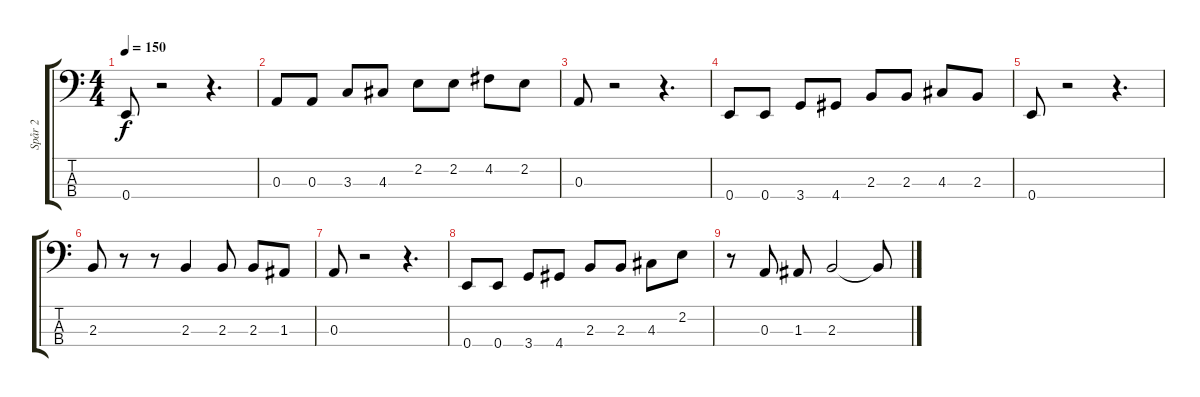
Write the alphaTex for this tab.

\track ("Spår 2" "Spår 2") {instrument electricbassfinger}
\staff {score tabs}
\tuning (G2 D2 A1 E1) {hide}
\ts (4 4)
\tempo 150
\clef f4
\ks c
0.4.8{dy f} r.2 r.4{d} |
0.3.8 0.3.8 3.3.8 4.3.8 2.2.8 2.2.8 4.2.8 2.2.8 |
0.3.8 r.2 r.4{d} |
0.4.8 0.4.8 3.4.8 4.4.8 2.3.8 2.3.8 4.3.8 2.3.8 |
0.4.8 r.2 r.4{d} |
2.3.8 r.8 r.8 2.3.4 2.3.8 2.3.8 1.3.8 |
0.3.8 r.2 r.4{d} |
0.4.8 0.4.8 3.4.8 4.4.8 2.3.8 2.3.8 4.3.8 2.2.8 |
r.8 0.3.8 1.3.8 2.3.2 2.3{t}.8
